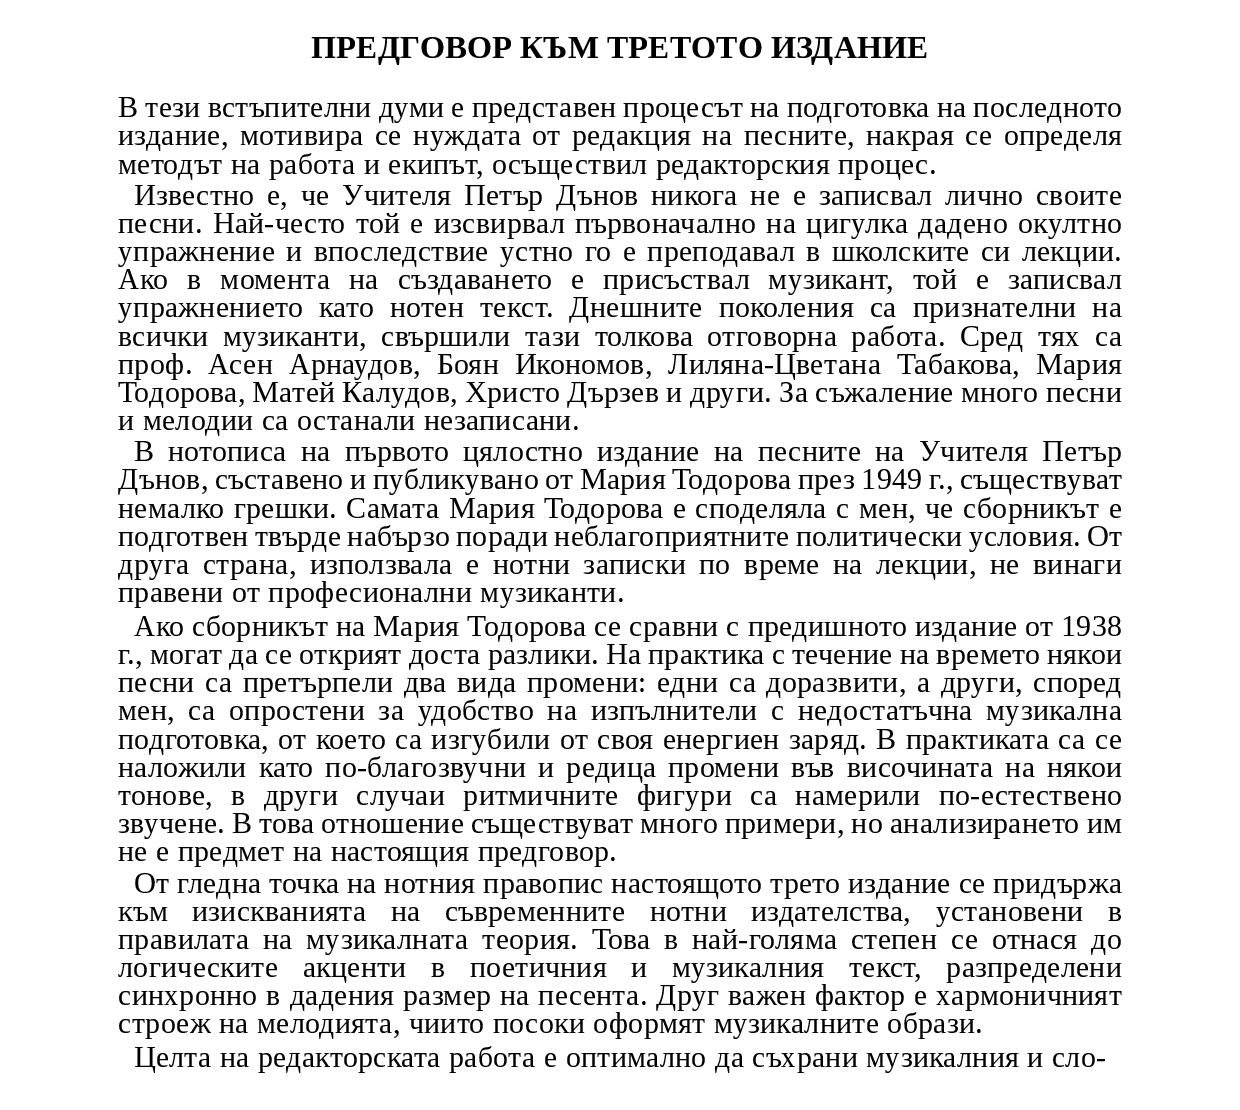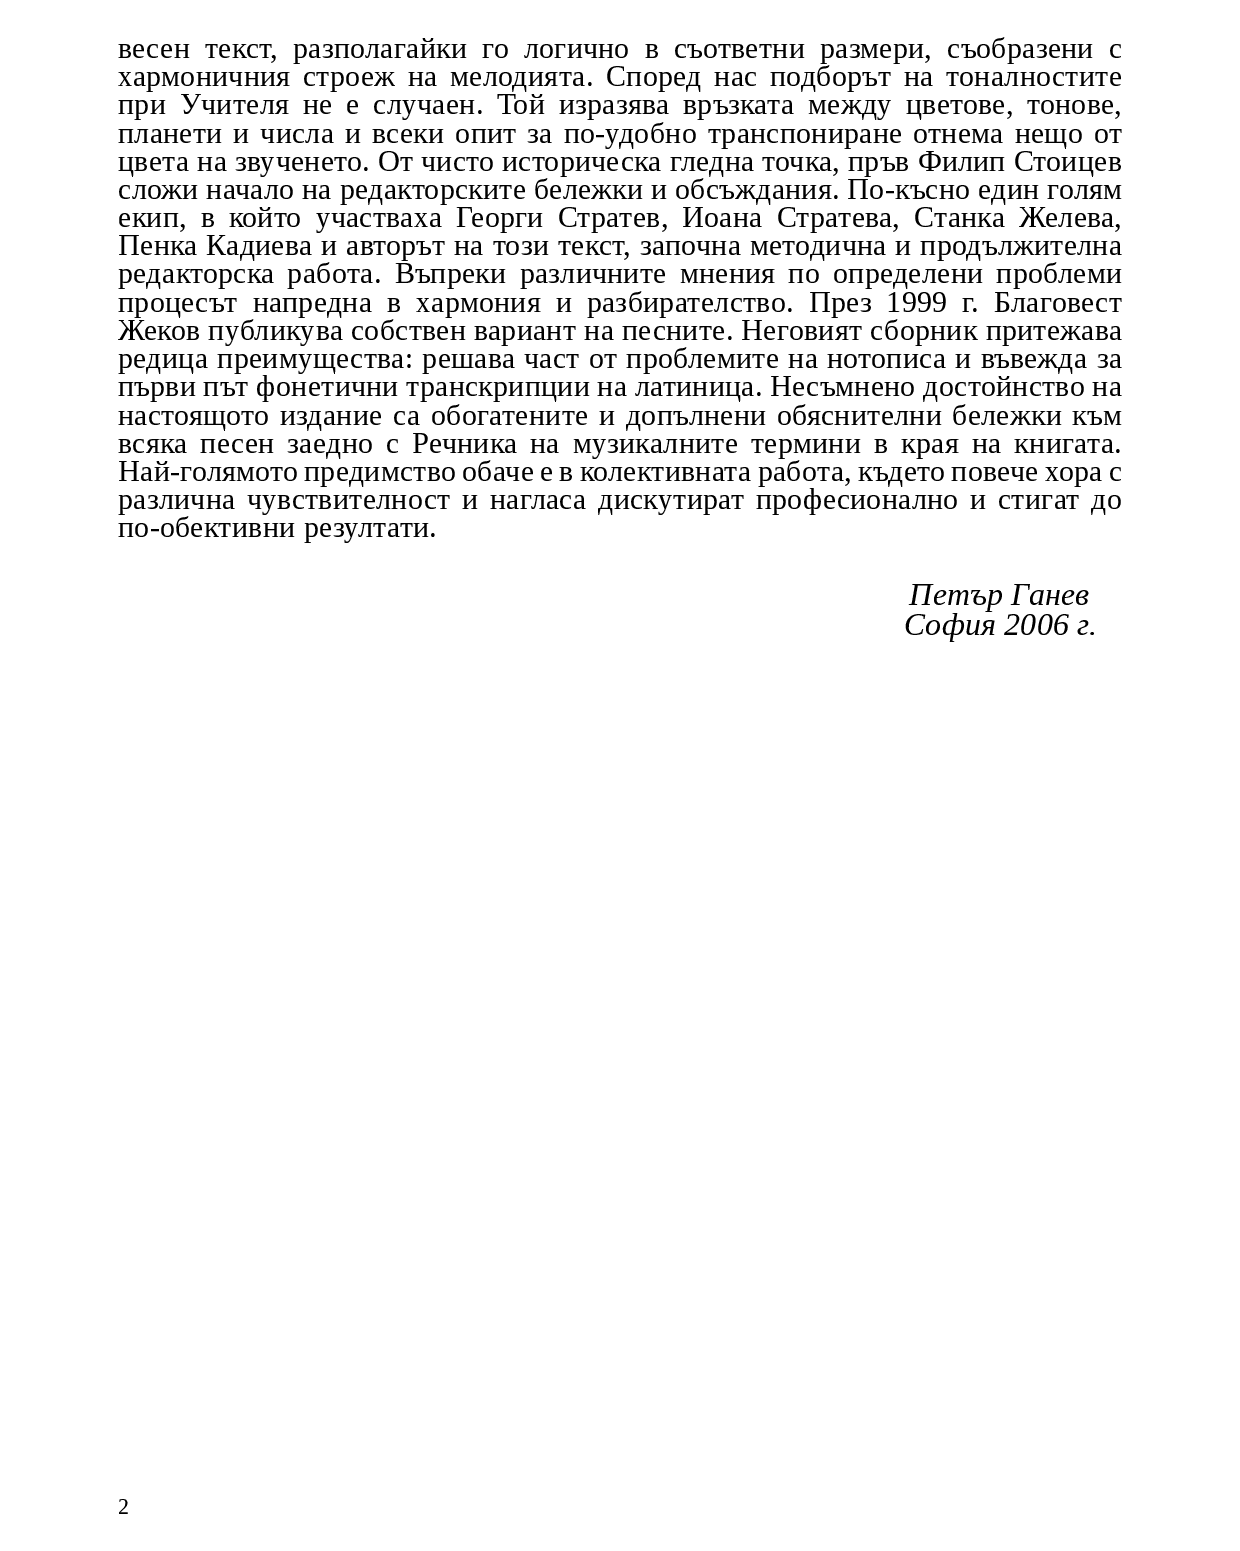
\version "2.24.3"

% include paper part and global functions
\include "include/globals.ily"

\bookpart {
  \paper {
    print-all-headers = ##f
    print-page-number = ##t
    print-first-page-number = ##f

    % put page numbers on the bottom
    oddHeaderMarkup = \markup ""
    evenHeaderMarkup = \markup ""
    oddFooterMarkup = \markup
    \fill-line {
      ""
      \if \should-print-page-number \fromproperty #'page:page-number-string
    }
    evenFooterMarkup = \markup
    \fill-line {
      \if \should-print-page-number \fromproperty #'page:page-number-string
      ""
    }

     left-margin = 2.0\cm
    right-margin = 2.0\cm
    top-margin = 2.5\cm
    bottom-margin = 2.0\cm
    ragged-bottom = ##t % do not spread the staves to fill the whole vertical space
  }

  \tocItem \markup "Предговор към третото издание"
  \markup \fontsize  #+3.0 { \fill-line \bold {"ПРЕДГОВОР КЪМ ТРЕТОТО ИЗДАНИЕ"} }

  \markup \fontsize #+2.5 {
    \vspace #1.5 \override #'(baseline-skip . 2.7)
    \justify {

      В тези встъпителни думи е представен процесът на
      подготовка на последното издание, мотивира се нуждата от
      редакция на песните, накрая се определя методът на работа и
      екипът, осъществил редакторския процес.
    }
  }
 \markup \fontsize #+2.5 {
    \vspace #0.6  \override #'(baseline-skip . 2.7)
    \justify {
     \hspace #1.5

      Известно е, че Учителя Петър Дънов никога не е записвал
      лично своите песни. Най-често той е изсвирвал първоначално на
      цигулка дадено окултно упражнение и впоследствие устно го е
      преподавал в школските си лекции. Ако в момента на създаването
      е присъствал музикант, той е записвал упражнението като нотен
      текст. Днешните поколения са признателни на всички музиканти,
      свършили тази толкова отговорна работа. Сред тях са проф. Асен
      Арнаудов, Боян Икономов, Лиляна-Цветана Табакова, Мария
      Тодорова, Матей Калудов, Христо Дързев и други. За съжаление
      много песни и мелодии са останали незаписани.
    }
  }
 \markup \fontsize #+2.5 {
    \vspace #0.6  \override #'(baseline-skip . 2.7)
    \justify {
     \hspace #1.5

      В нотописа на първото цялостно издание на песните на
      Учителя Петър Дънов, съставено и публикувано от Мария
      Тодорова през 1949 г., съществуват немалко грешки. Самата
      Мария Тодорова е споделяла с мен, че сборникът е подготвен
      твърде набързо поради неблагоприятните политически условия.
      От друга страна, използвала е нотни записки по време на лекции,
      не винаги правени от професионални музиканти.
    }
  }
 \markup \fontsize #+2.5 {
    \vspace #0.6  \override #'(baseline-skip . 2.7)
    \justify {
     \hspace #1.5
      Ако сборникът на Мария Тодорова се сравни с предишното
      издание от 1938 г., могат да се открият доста разлики. На практика
      с течение на времето някои песни са претърпели два вида промени:
      едни са доразвити, а други, според мен, са опростени за удобство
      на изпълнители с недостатъчна музикална подготовка, от което са
      изгубили от своя енергиен заряд. В практиката са се наложили като
      по-благозвучни и редица промени във височината на някои тонове,
      в други случаи ритмичните фигури са намерили по-естествено
      звучене. В това отношение съществуват много примери, но
      анализирането им не е предмет на настоящия предговор.
    }
  }

  \markup \fontsize #+2.5 {
    \vspace #0.6  \override #'(baseline-skip . 2.7)
    \justify {
     \hspace #1.5

      От гледна точка на нотния правопис настоящото трето
      издание се придържа към изискванията на съвременните нотни
      издателства, установени в правилата на музикалната теория. Това
      в най-голяма степен се отнася до логическите акценти в поетичния
      и музикалния текст, разпределени синхронно в дадения размер на
      песента. Друг важен фактор е хармоничният строеж на мелодията,
      чиито посоки оформят музикалните образи.
    }
  }

\markup \fontsize #+2.5 {
    \vspace #0.6  \override #'(baseline-skip . 2.7)
    \justify {
     \hspace #1.5
     Целта на редакторската работа е оптимално да съхрани
      музикалния и сло-
     
       }
  }


  \markup \fontsize #+2.5 {
    \vspace #0.6  \override #'(baseline-skip . 2.7)
    \justify {
    
      
весен текст, разполагайки го логично в съответни размери, съобразени с хармоничния строеж на мелодията. Според
      нас подборът на тоналностите при Учителя не е случаен. Той изразява връзката между цветове, тонове, планети и числа и всеки опит
      за по-удобно транспониране отнема нещо от цвета на звученето.
      От чисто историческа гледна точка, пръв Филип Стоицев
      сложи начало на редакторските бележки и обсъждания. По-късно
      един голям екип, в който участваха Георги Стратев, Иоана
      Стратева, Станка Желева, Пенка Кадиева и авторът на този
      текст, започна методична и продължителна редакторска работа.
      Въпреки различните мнения по определени проблеми процесът
      напредна в хармония и разбирателство. През 1999 г. Благовест
      Жеков публикува собствен вариант на песните. Неговият сборник
      притежава редица преимущества: решава част от проблемите
      на нотописа и въвежда за първи път фонетични транскрипции
      на латиница. Несъмнено достойнство на настоящото издание са
      обогатените и допълнени обяснителни бележки към всяка песен
      заедно с Речника на музикалните термини в края на книгата.
      Най-голямото предимство обаче е в колективната работа, където
      повече хора с различна чувствителност и нагласа дискутират
      професионално и стигат до по-обективни резултати.
    }
  }

    \markup \fontsize #+3 \raise #0 \override #'(baseline-skip . 2.7) {
    \column {
      \line {"  "}
      \line {"  "}
      \fill-line { "" ""  \italic {"Петър Ганев    "} }
      \fill-line { "" ""  \italic {"София 2006 г.   "} }
    }
  }


} % bookpart